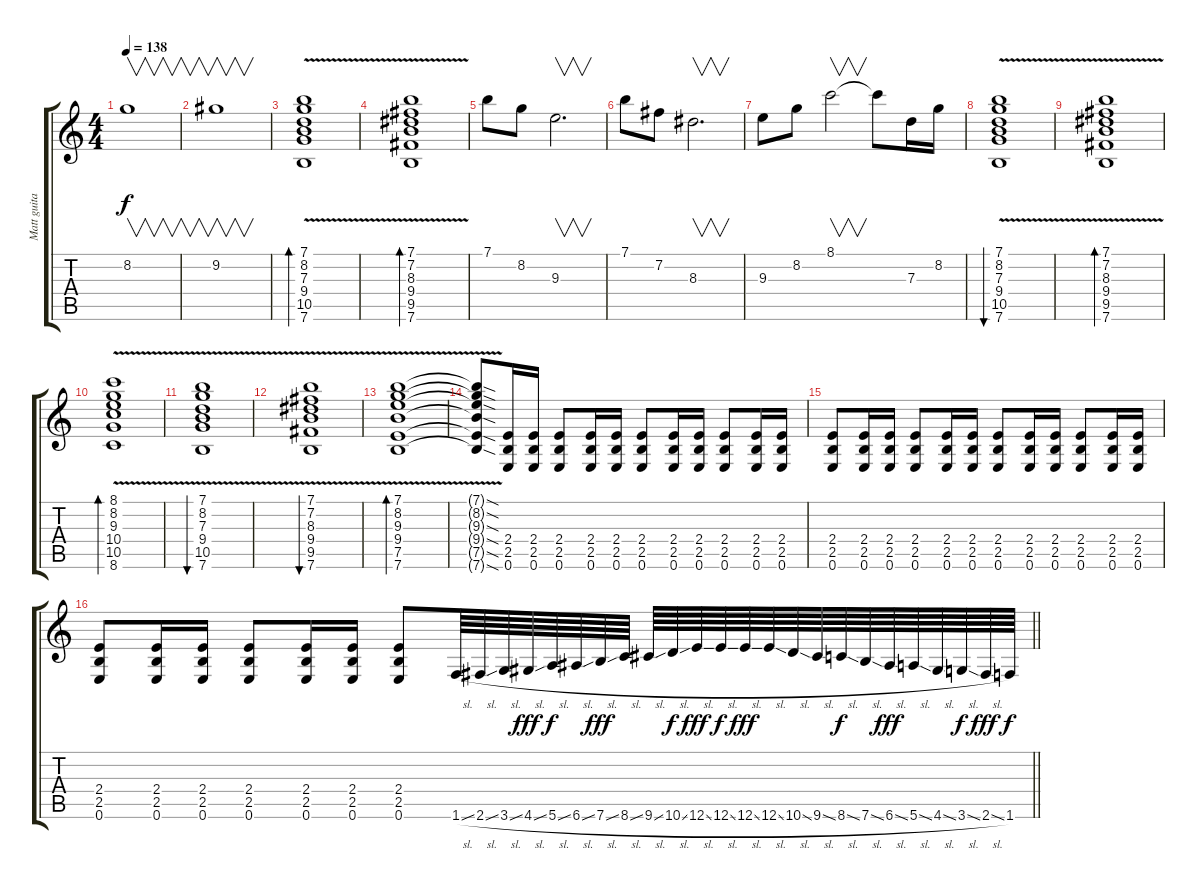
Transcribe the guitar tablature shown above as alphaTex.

\track ("Matt guitarra" "Matt guita") {instrument distortionguitar}
\staff {score tabs}
\tuning (E4 B3 G3 D3 A2 E2) {hide}
\ts (4 4)
\tempo 138
\clef g2
\ks c
8.2.1{v dy f} |
9.2.1{v} |
(7.1{v} 8.2{v} 7.3{v} 9.4{v} 10.5{v} 7.6{v}).1{bd 480} |
(7.1{v} 7.2{v} 8.3{v} 9.4{v} 9.5{v} 7.6{v}).1{bd 480} |
7.1.8 8.2.8 9.3.2{v d} |
7.1.8 7.2.8 8.3.2{v d} |
9.3.8 8.2.8 8.1.2{v} 8.1{t}.8 7.3.16 8.2.16 |
(7.1{v} 8.2{v} 7.3{v} 9.4{v} 10.5{v} 7.6{v}).1{bu 480} |
(7.1{v} 7.2{v} 8.3{v} 9.4{v} 9.5{v} 7.6{v}).1{bd 480} |
(8.1{v} 8.2{v} 9.3{v} 10.4{v} 10.5{v} 8.6{v}).1{bd 480} |
(7.1{v} 8.2{v} 7.3{v} 9.4{v} 10.5{v} 7.6{v}).1{bu 480} |
(7.1{v} 7.2{v} 8.3{v} 9.4{v} 9.5{v} 7.6{v}).1{bu 480} |
(7.1{v} 8.2{v} 9.3{v} 9.4{v} 7.5{v} 7.6{v}).1{bd 480} |
(7.1{v sod t} 8.2{v sod t} 9.3{v sod t} 9.4{v sod t} 7.5{v sod t} 7.6{v sod t}).8{instrument distortionguitar} (2.4 2.5 0.6).16 (2.4 2.5 0.6).16 (2.4 2.5 0.6).8 (2.4 2.5 0.6).16 (2.4 2.5 0.6).16 (2.4 2.5 0.6).8 (2.4 2.5 0.6).16 (2.4 2.5 0.6).16 (2.4 2.5 0.6).8 (2.4 2.5 0.6).16 (2.4 2.5 0.6).16 |
(2.4 2.5 0.6).8 (2.4 2.5 0.6).16 (2.4 2.5 0.6).16 (2.4 2.5 0.6).8 (2.4 2.5 0.6).16 (2.4 2.5 0.6).16 (2.4 2.5 0.6).8 (2.4 2.5 0.6).16 (2.4 2.5 0.6).16 (2.4 2.5 0.6).8 (2.4 2.5 0.6).16 (2.4 2.5 0.6).16 |
\barLineRight lightlight
(2.4 2.5 0.6).8 (2.4 2.5 0.6).16 (2.4 2.5 0.6).16 (2.4 2.5 0.6).8 (2.4 2.5 0.6).16 (2.4 2.5 0.6).16 (2.4 2.5 0.6).8 1.6{sl}.64{volume 16} 2.6{sl}.64 3.6{sl}.64 4.6{sl}.64{dy fff} 5.6{sl}.64{dy f} 6.6{sl}.64 7.6{sl}.64{dy fff volume 16} 8.6{sl}.64 9.6{sl}.64 10.6{sl}.64{dy f} 12.6{sl}.64{dy fff} 12.6{sl}.64{dy f} 12.6{sl}.64{dy fff volume 16} 12.6{sl}.64 10.6{sl}.64 9.6{sl}.64 8.6{sl}.64{dy f} 7.6{sl}.64 6.6{sl}.64{dy fff volume 16} 5.6{sl}.64 4.6{sl}.64 3.6{sl}.64{dy f} 2.6{sl}.64{dy fff} 1.6{sl}.64{dy f}
